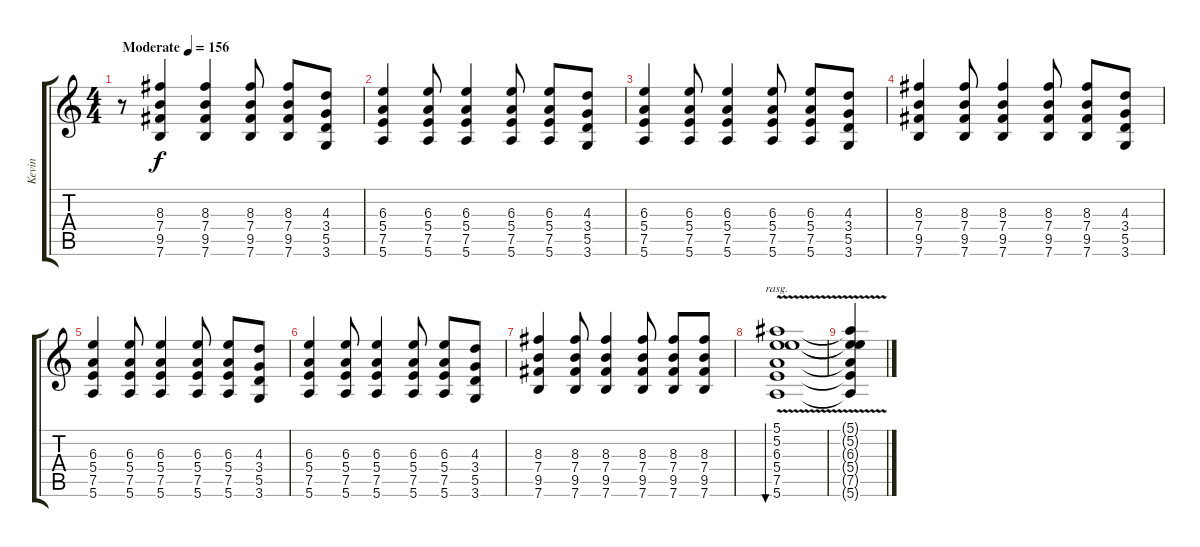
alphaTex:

\track ("Kevin" "Kevin") {instrument distortionguitar}
\staff {score tabs}
\tuning (F4 B3 Bb3 E3 A2 E2) {hide}
\ts (4 4)
\tempo (156 "Moderate")
\clef g2
\ks c
r.8{dy f instrument distortionguitar} (8.3 7.4 9.5 7.6).4 (8.3 7.4 9.5 7.6).4 (8.3 7.4 9.5 7.6).8 (8.3 7.4 9.5 7.6).8 (4.3 3.4 5.5 3.6).8 |
(6.3 5.4 7.5 5.6).4 (6.3 5.4 7.5 5.6).8 (6.3 5.4 7.5 5.6).4 (6.3 5.4 7.5 5.6).8 (6.3 5.4 7.5 5.6).8 (4.3 3.4 5.5 3.6).8 |
(6.3 5.4 7.5 5.6).4 (6.3 5.4 7.5 5.6).8 (6.3 5.4 7.5 5.6).4 (6.3 5.4 7.5 5.6).8 (6.3 5.4 7.5 5.6).8 (4.3 3.4 5.5 3.6).8 |
(8.3 7.4 9.5 7.6).4 (8.3 7.4 9.5 7.6).8 (8.3 7.4 9.5 7.6).4 (8.3 7.4 9.5 7.6).8 (8.3 7.4 9.5 7.6).8 (4.3 3.4 5.5 3.6).8 |
(6.3 5.4 7.5 5.6).4 (6.3 5.4 7.5 5.6).8 (6.3 5.4 7.5 5.6).4 (6.3 5.4 7.5 5.6).8 (6.3 5.4 7.5 5.6).8 (4.3 3.4 5.5 3.6).8 |
(6.3 5.4 7.5 5.6).4 (6.3 5.4 7.5 5.6).8 (6.3 5.4 7.5 5.6).4 (6.3 5.4 7.5 5.6).8 (6.3 5.4 7.5 5.6).8 (4.3 3.4 5.5 3.6).8 |
(8.3 7.4 9.5 7.6).4 (8.3 7.4 9.5 7.6).8 (8.3 7.4 9.5 7.6).4 (8.3 7.4 9.5 7.6).8 (8.3 7.4 9.5 7.6).8 (8.3 7.4 9.5 7.6).8 |
(5.1{v} 5.2{v} 6.3{v} 5.4 7.5{v} 5.6{v}).1{bu 480 rasg ii instrument electricguitarclean} |
(5.1{t} 5.2{t} 6.3{t} 5.4{t} 7.5{t} 5.6{t}).4
